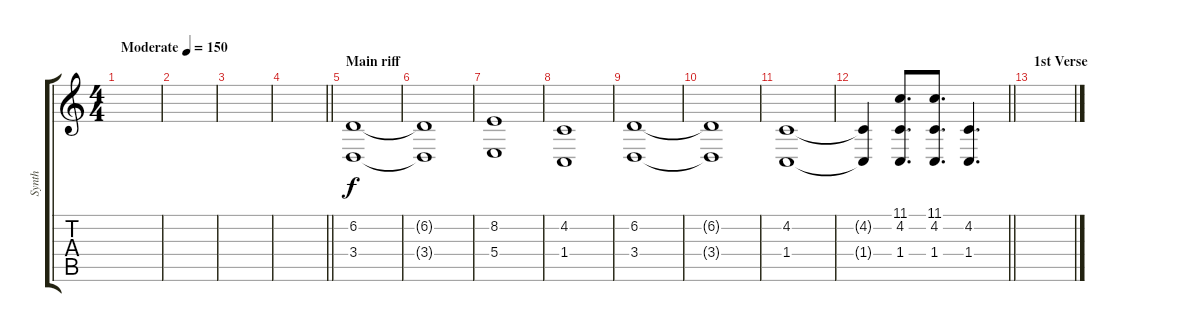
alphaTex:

\track ("Synth" "Synth") {instrument stringensemble1}
\staff {score tabs}
\tuning (Db4 Ab3 E3 B2 Gb2 B1) {hide}
\ts (4 4)
\tempo (150 "Moderate")
\clef g2
\ks c
|
|
|
\barLineRight lightlight
|
\section ("" "Main riff")
(6.2 3.4).1 |
(6.2{t} 3.4{t}).1 |
(8.2 5.4).1 |
(4.2 1.4).1 |
(6.2 3.4).1 |
(6.2{t} 3.4{t}).1 |
(4.2 1.4).1 |
\barLineRight lightlight
(4.2{t} 1.4{t}).4 (11.1 4.2 1.4).8{d} (11.1 4.2 1.4).8{d} (4.2 1.4).4{d} |
\section ("" "1st Verse")
